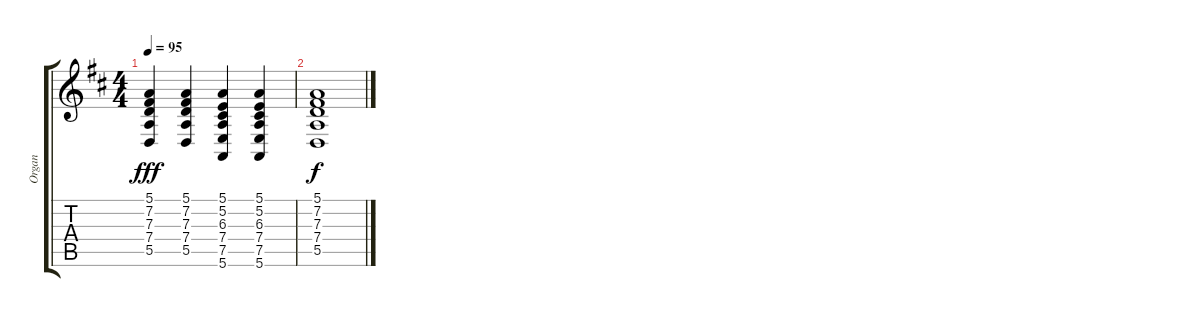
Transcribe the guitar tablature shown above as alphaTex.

\track ("Organ" "Organ") {instrument reedorgan}
\staff {score tabs}
\tuning (E4 B3 G3 D3 A2 E2) {hide}
\ts (4 4)
\tempo 95
\clef g2
\ks d
(5.1 7.2 7.3 7.4 5.5).4{dy fff} (5.1 7.2 7.3 7.4 5.5).4 (5.1 5.2 6.3 7.4 7.5 5.6).4 (5.1 5.2 6.3 7.4 7.5 5.6).4 |
(5.1 7.2 7.3 7.4 5.5).1{dy f}
